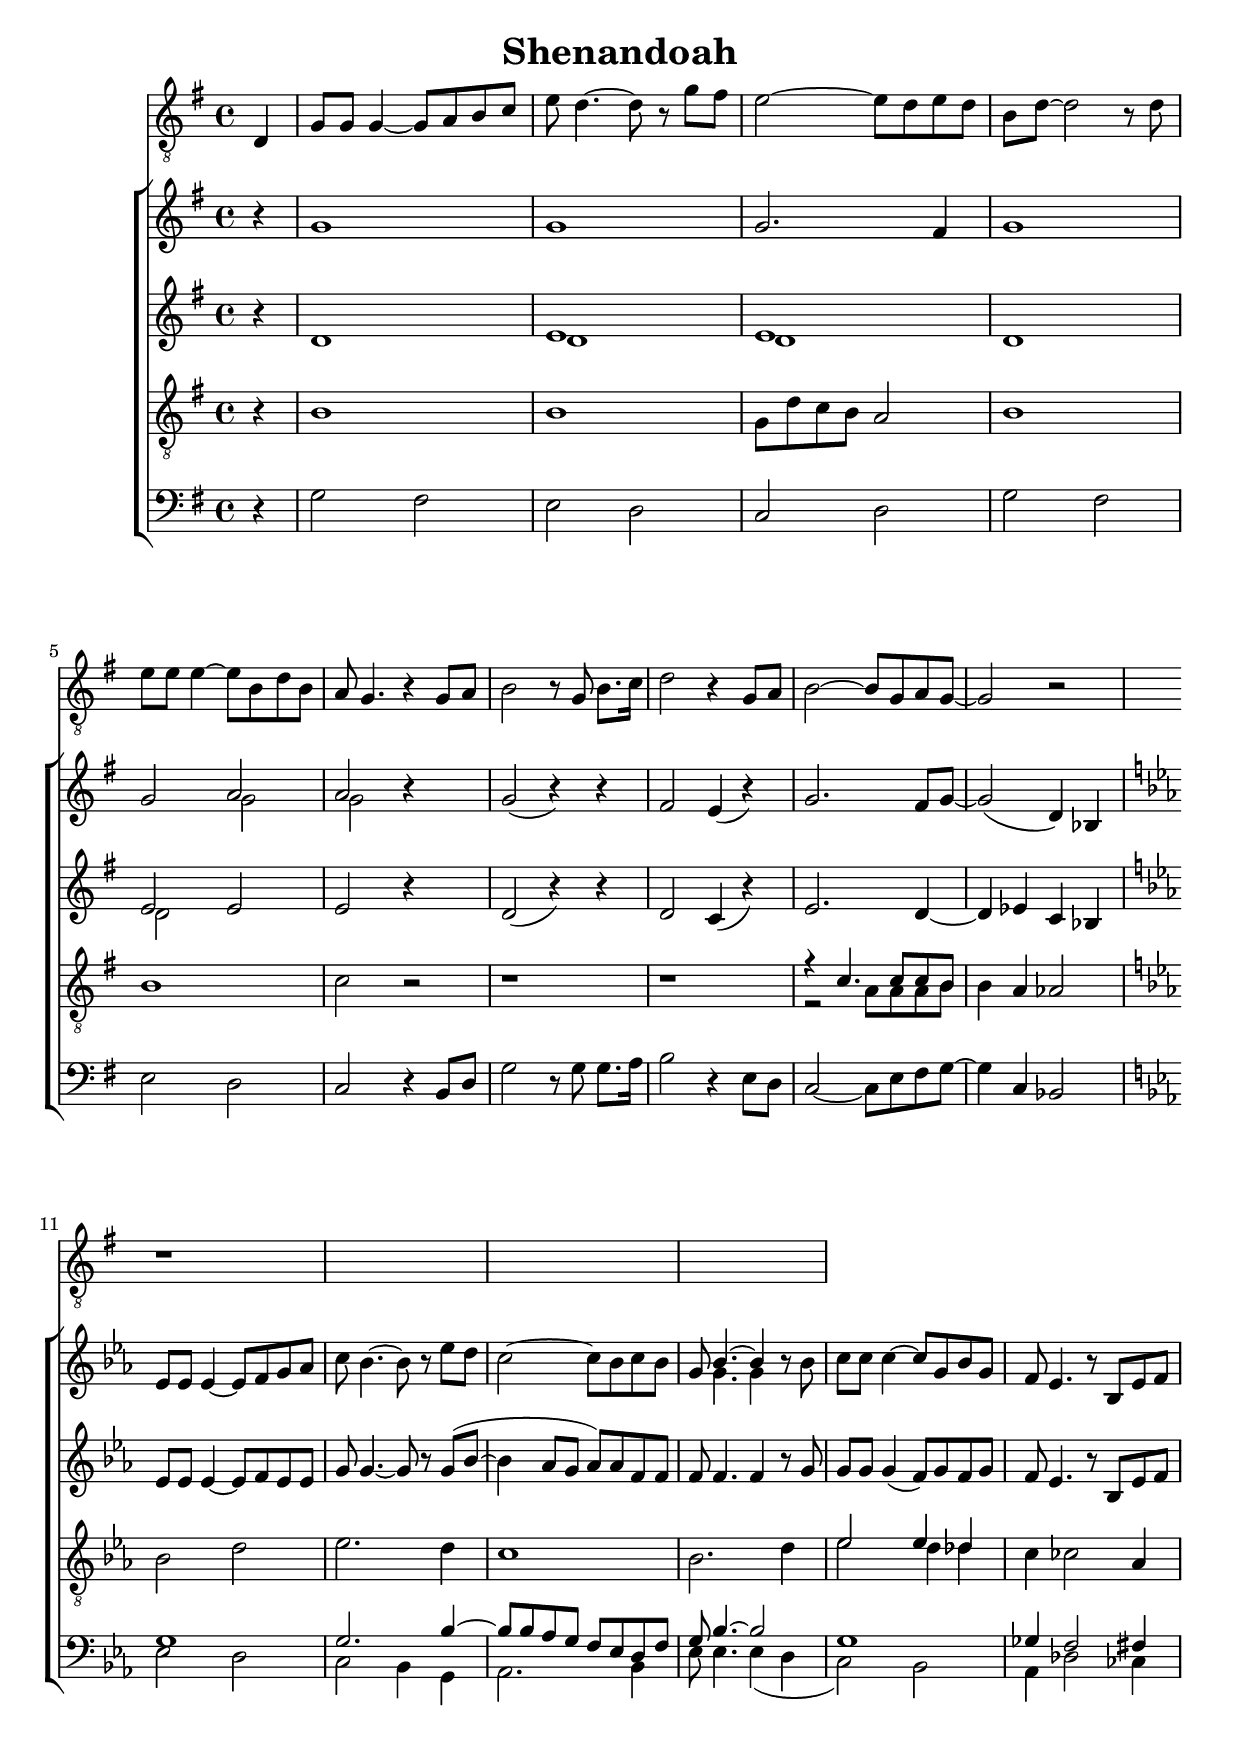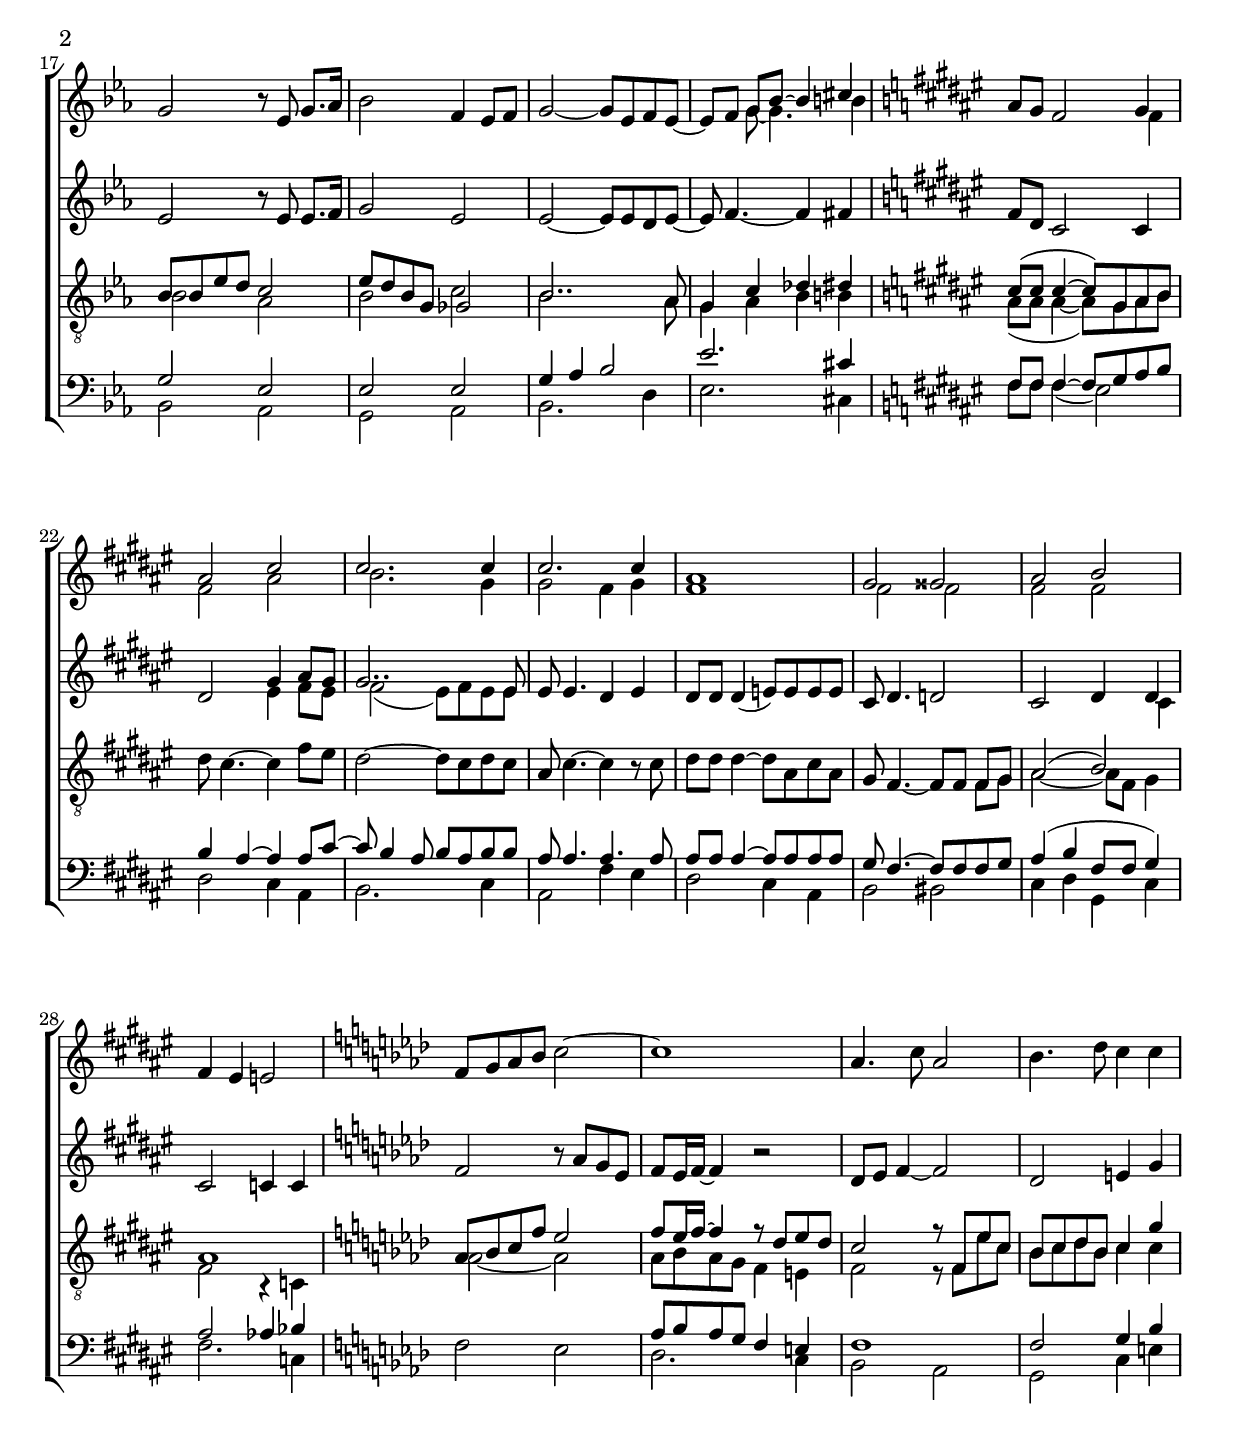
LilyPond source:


\version "2.18.2"

\header {
  title = "Shenandoah"
}

global = {
  \time 4/4
}

solo = \relative c {
  \key g \major
  \partial 4 d4 g8 g g4~ g8 a b c e d4.~ d8 r g fis e2~ e8 d e d b d~ d2 r8 d e e e4~ e8 b d b a g4. r4 g8 a b2 r8 g b8. c16 d2 r4 g,8 a b2~ b8 g a g~ g2 r2
  r1 * 4
}

soprano_notes = \relative c'' {
  \key g \major 
  \partial 4 r4 g1  g1 g2. fis4 g1 g2 << { a2 a } \\ { g2 g } >> r4*2  g2 (r4) r  fis2 e4 (r4)  g2. fis8 g ~ g2 (d4) bes
  
  \key ees \major 
  ees8 ees ees4 ~ees8 f g aes c bes4. ~bes8 r8 ees8 d c2 ~c8 bes c bes g <<{bes4. ~bes4} \\ {g4. g4}>> r8 bes c c c4 ~c8 g bes g f ees4. r8 bes8 ees f
  g2 r8 ees g8. aes16 bes2 f4 ees8 f g2 ~g8 ees f ees ~ees8 f << {g8 bes ~bes4 cis} \\ {g8 ~g4. b4} >> 

  \key fis \major 
  ais8 gis fis2 << {gis4 ais2 cis cis2. cis4 cis2. cis4} \\ {fis,4 fis2 ais b2. gis4 gis2 fis4 gis } >> 
  << {ais1 gis2 gisis ais b } \\ {fis1 fis2 fis fis fis } >> fis4 eis e2

  \key aes \major
  f8 g aes bes c2 ~c1 aes4. c8 aes2 bes4. des8 c4 c
}

soprano_words = \lyricmode {
}

alto_notes = \relative c' {
  \key g \major 
  \partial 4 r4 d1 << {e1 e1} \\ {d1 d1} >> d1 << {e2} \\ {d2} >> e2 e2 r4*2 d2 (r4) r4 d2 c4 (r4) e2. d4 ~ d4 ees4 c4 bes4 

  \key ees \major 
  ees8 ees ees4 ~ees8 f8 ees8 ees g g4. ~g8 r8 g (bes ~bes4 aes8 g aes) aes f8 f f8 f4. f4 r8 g8 g g g4 (f8) g f g f ees4. r8 bes8 ees f
  ees2 r8 ees ees8. f16 g2 ees ees ~ees8 ees d ees ~ees f4. ~f4 fis

  \key fis \major 
  fis8 dis cis2 cis4 dis2 << { gis4 ais8 gis gis2.. eis8} \\ { eis4 fis8 eis fis2 (eis8) fis8 eis eis} >> eis8 eis4. dis4 eis

  dis8 dis dis4 (e8) e e e cis dis4. d2 cis2 dis4 << {dis4} \\ {cis4} >> cis2 c4 c

  \key aes \major
  f2 r8 aes g ees f ees16 f ~f4 r2 des8 ees f4 ~f2 des e4 g
}
alto_words = \lyricmode {
}

tenor_notes = \relative c' {
  \key g \major 
  \partial 4 r4 b1 b g8 d' c b a2 b1 b c2 r r1 r << { r4 c4. c8 c b } \\ { r2 a8 a a b } >> b4 a aes2
  
  \key ees \major 
  bes2 d ees2. d4 c1 bes2. d4 << {ees2 ees4 des} \\ {ees2 d4 des} >> c4 ces2 aes4

  << 
    { bes8 bes ees d c2 | ees8 d bes g ges2 | bes2.. aes8 | g4 c des dis } 
    \\
    { bes2 aes | bes c | bes2.. aes8 | g4 aes bes b }
  >>

  \key fis \major 
  <<
    { cis8 (cis8 cis4 ~cis8) gis ais b }
    \\
    { ais8 (ais8 ais4 ~ais8) gis ais b }
  >>

  dis8 cis4. ~cis4 fis8 eis dis2 ~dis8 cis dis cis ais8 cis4. ~cis4 r8 cis8 
  % 22-26 2 tenors with baritones 
  % b4 ais4 ~ais4 ais8 cis ~cis b4 ais8 b ais b b ais ais4. ais4 r8 cis8
  
  dis8 dis dis4 ~dis8 ais cis ais gis fis4. ~fis8 fis << {fis8 gis ais2 (b) ais1 } \\ { fis8 gis ais2 ~ais8 fis gis4 fis2 r4 c }>>

  \key aes \major
  <<
    {
      aes'8 bes c f ees2 f8 ees16 f ~f4 r8 des8 ees des c2 r8 f,8 ees' c bes c des bes c4 g'
    }
    \\
    {
      aes,2 ~aes aes8 bes aes g f4 e f2 r8 f8 ees' c bes c des bes c4 c
    }
  >>

}
tenor_words = \lyricmode {
}

bass_notes = \relative c' {
  \key g \major 
  \partial 4 r4 g2 fis e d c d g fis e d c r4 b8 d g2 r8 g g8. a16 b2 r4 e,8 d c2~c8 e fis g~g4 c,4 bes2
  
  \key ees \major << 
    { 
      g'1 g2. bes4 ~bes8 bes aes g f ees d f g bes4. ~bes2 g1 ges4 f2 fis4 
      g2 ees ees ees g4 aes bes2 ees2. cis4
    } 
    \\ 
    { 
      ees,2 d c bes4 g aes2. bes4 ees8 ees4. ees4 (d c2) bes aes4 des2 ces4 
      bes2 aes g aes bes2. d4 ees2. cis4
    }
  >>

  \key fis \major 
  << 
    {
      fis8 fis fis4 ~fis8 gis ais b b4 ais ~ais ais8 cis ~cis b4 ais8 b ais b b ais8 ais4. ais4. ais8
      ais8 ais ais4 ~ais8 ais ais ais gis fis4. ~fis8 fis fis gis ais4 (b fis8 fis gis4) ais2 aes4 bes
    }
    \\
    {
      fis8 fis fis4 (eis2) dis2 cis4 ais b2. cis4 ais2 fis'4 eis
      dis2 cis4 ais b2 bis cis4 dis gis, cis fis2. c4
    }
  >>

  \key aes \major
  f2 ees 
  <<
    {
      aes8 bes aes g f4 e f1 f2 g4 bes
    }
    \\
    {
      des,2. c4 bes2 aes g2 c4 e
    }
  >>

}

bass_words = \lyricmode {
}

\score {
<<
  \new Staff <<
    \new Voice = "solo" <<
      \clef "treble_8"
      \global
      \solo
    >>
  >>
  \new ChoirStaff <<
    \new Staff <<
      \new Voice = "soprano" <<
        \global
        \soprano_notes
      >>
      \lyricsto "soprano" \new Lyrics \soprano_words
    >>
    \new Staff <<
      \new Voice = "alto" <<
        \global
        \alto_notes
      >>
      \lyricsto "alto" \new Lyrics \alto_words
    >>
    \new Staff <<
      \new Voice = "tenor" <<
        \clef "treble_8"
        \global
        \tenor_notes
      >>
      \lyricsto "tenor" \new Lyrics \tenor_words
    >>
    \new Staff <<
      \new Voice = "bass" <<
        \clef bass
        \global
        \bass_notes
      >>
      \lyricsto "bass" \new Lyrics \bass_words
    >>
  >>
>>
}